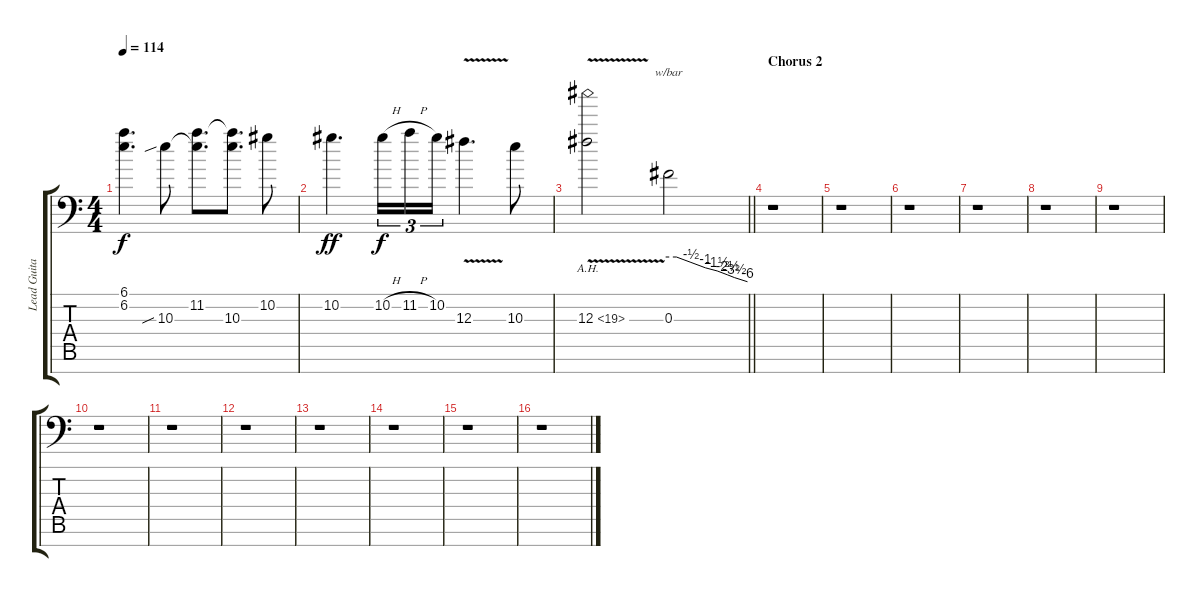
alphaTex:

\track ("Lead Guitar / Jeff Loomis" "Lead Guita") {instrument distortionguitar}
\staff {score tabs}
\tuning (Eb4 Bb3 Gb3 Db3 Ab2 Eb2 Bb1) {hide}
\ts (4 4)
\tempo 114
\clef f4
\ks c
(6.1{t} 6.2{t}).4{d dy f} 10.3{sib}.8 (11.2 10.3{t}).8{d} (11.2{t} 10.3).8{d} 10.2.8 |
10.2.4{d dy ff} 10.2{h}.16{tu (3 2) dy f} 11.2{h}.16{tu (3 2)} 10.2.16{tu (3 2)} 12.3{v}.4{d} 10.3.8 |
\barLineRight lightlight
12.3{ah 7 v}.2 0.3.2{tbe (custom default 0 0 6 0 17 -2 28 -4 37 -6 45 -10 50 -14 60 -24)} |
\section ("" "Chorus 2")
r.1 |
r.1 |
r.1 |
r.1 |
r.1 |
r.1 |
r.1 |
r.1 |
r.1 |
r.1 |
r.1 |
r.1 |
r.1
